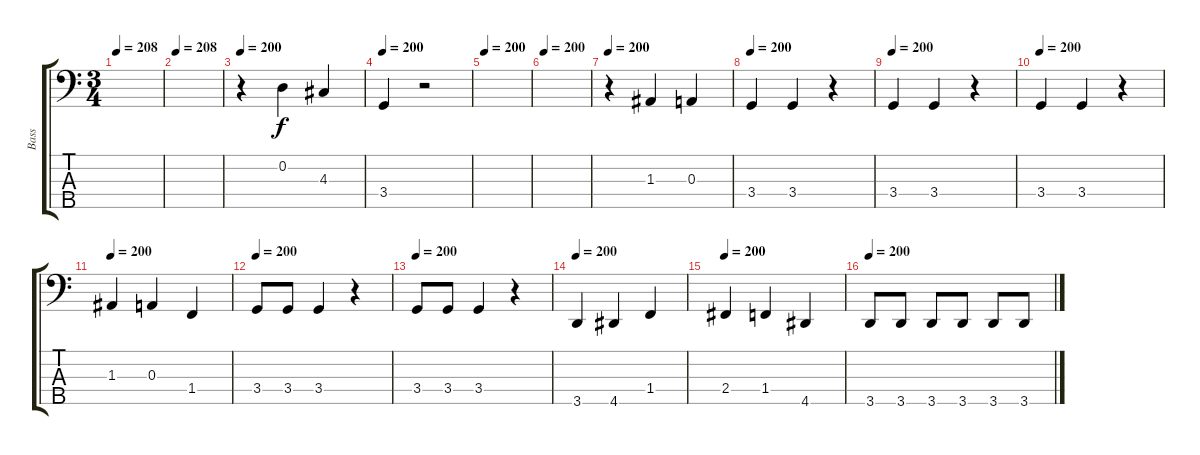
\track ("Bass" "Bass") {instrument electricbasspick}
\staff {score tabs}
\tuning (G2 D2 A1 E1 B0) {hide}
\ts (3 4)
\tempo 208
\clef f4
\ks c
|
\tempo 208
|
\tempo 200
r.4 0.2.4 4.3.4 |
\tempo 200
3.4.4 r.2 |
\tempo 200
|
\tempo 200
|
\tempo 200
r.4 1.3.4 0.3.4 |
\tempo 200
3.4.4 3.4.4 r.4 |
\tempo 200
3.4.4 3.4.4 r.4 |
\tempo 200
3.4.4 3.4.4 r.4 |
\tempo 200
1.3.4 0.3.4 1.4.4 |
\tempo 200
3.4.8 3.4.8 3.4.4 r.4 |
\tempo 200
3.4.8 3.4.8 3.4.4 r.4 |
\tempo 200
3.5.4 4.5.4 1.4.4 |
\tempo 200
2.4.4 1.4.4 4.5.4 |
\tempo 200
3.5.8 3.5.8 3.5.8 3.5.8 3.5.8 3.5.8
